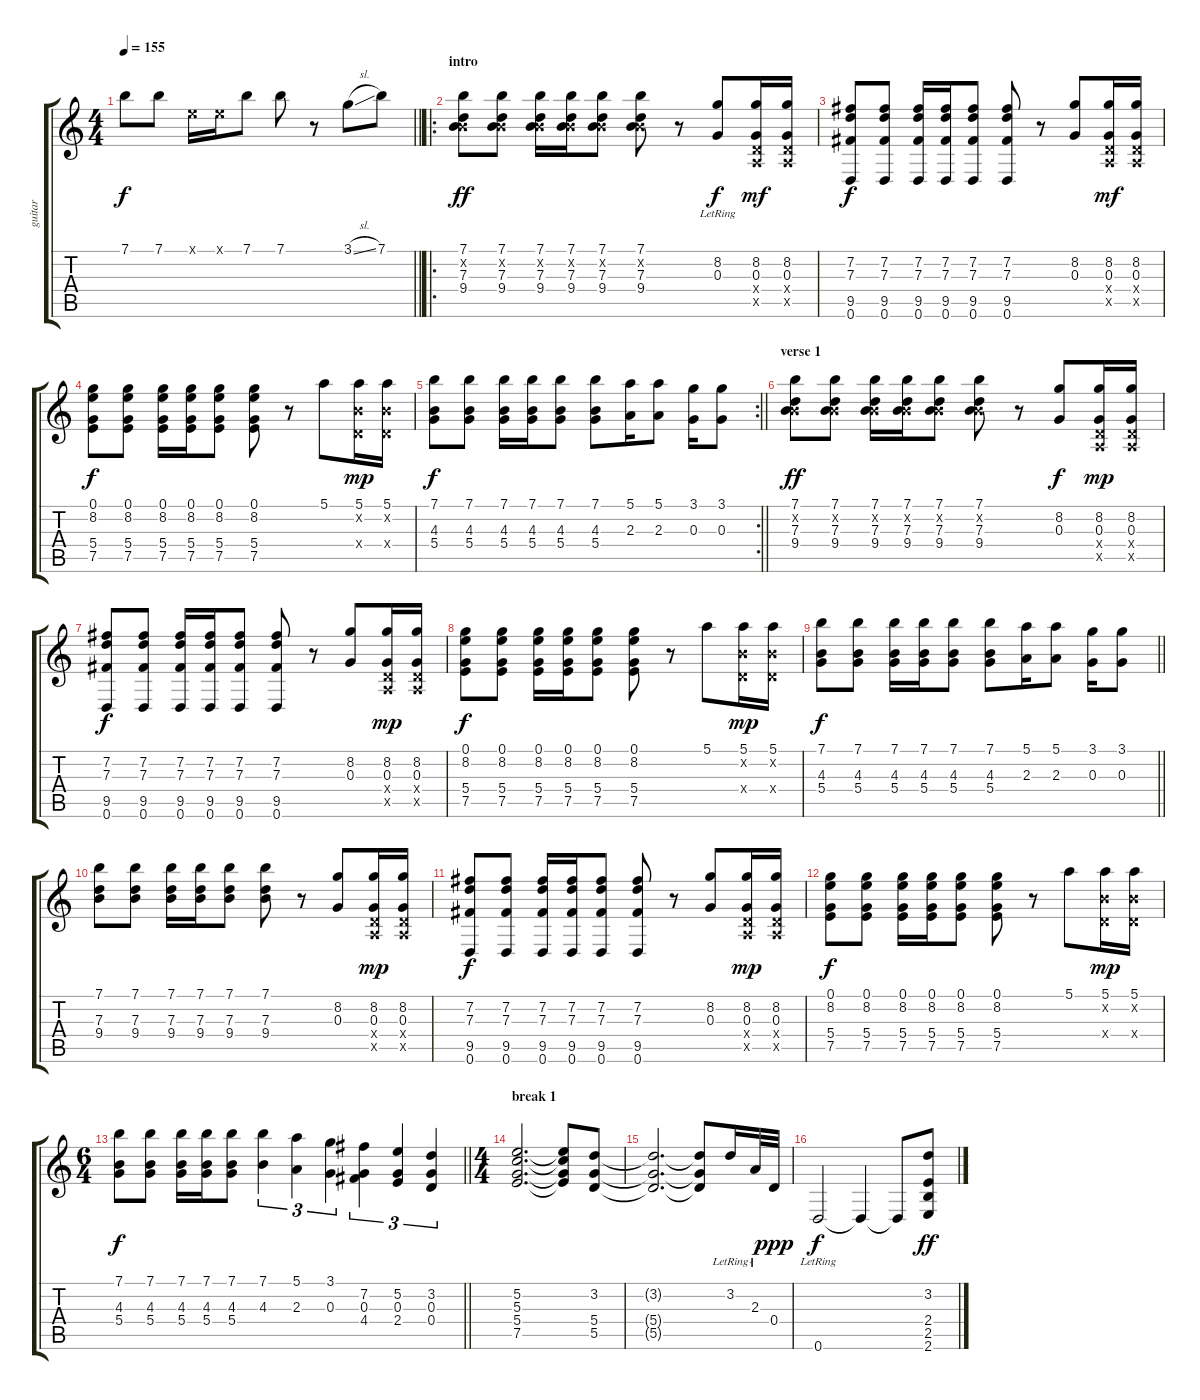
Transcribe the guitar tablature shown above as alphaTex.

\track ("guitar" "guitar") {instrument acousticguitarsteel}
\staff {score tabs}
\tuning (E4 B3 G3 D3 A2 D2) {hide}
\ts (4 4)
\tempo 155
\clef g2
\barLineRight lightlight
\ks c
7.1.8{dy f instrument distortionguitar} 7.1.8 0.1{x}.16 0.1{x}.16 7.1.8 7.1.8 r.8 3.1{sl}.8 7.1.8 |
\ro
\section ("" "intro ")
(7.1 0.2{x} 7.3 9.4).8{dy ff} (7.1 0.2{x} 7.3 9.4).8 (7.1 0.2{x} 7.3 9.4).16 (7.1 0.2{x} 7.3 9.4).16 (7.1 0.2{x} 7.3 9.4).8 (7.1 0.2{x} 7.3 9.4).8 r.8 (8.2 0.3{lr}).8{dy f} (8.2 0.3 0.4{x} 0.5{x}).16{dy mf} (8.2 0.3 0.4{x} 0.5{x}).16 |
(7.2 7.3 9.5 0.6).8{dy f} (7.2 7.3 9.5 0.6).8 (7.2 7.3 9.5 0.6).16 (7.2 7.3 9.5 0.6).16 (7.2 7.3 9.5 0.6).8 (7.2 7.3 9.5 0.6).8 r.8 (8.2 0.3).8 (8.2 0.3 0.4{x} 0.5{x}).16{dy mf} (8.2 0.3 0.4{x} 0.5{x}).16 |
(0.1 8.2 5.4 7.5).8{dy f} (0.1 8.2 5.4 7.5).8 (0.1 8.2 5.4 7.5).16 (0.1 8.2 5.4 7.5).16 (0.1 8.2 5.4 7.5).8 (0.1 8.2 5.4 7.5).8 r.8 5.1.8 (5.1 0.2{x} 0.4{x}).16{dy mp} (5.1 0.2{x} 0.4{x}).16 |
\rc 2
\barLineRight lightlight
(7.1 4.3 5.4).8{dy f} (7.1 4.3 5.4).8 (7.1 4.3 5.4).16 (7.1 4.3 5.4).16 (7.1 4.3 5.4).8 (7.1 4.3 5.4).8 (5.1 2.3).16 (5.1 2.3).8 (3.1 0.3).16 (3.1 0.3).8 |
\section ("" "verse 1")
(7.1 0.2{x} 7.3 9.4).8{dy ff} (7.1 0.2{x} 7.3 9.4).8 (7.1 0.2{x} 7.3 9.4).16 (7.1 0.2{x} 7.3 9.4).16 (7.1 0.2{x} 7.3 9.4).8 (7.1 0.2{x} 7.3 9.4).8 r.8 (8.2 0.3).8{dy f} (8.2 0.3 0.4{x} 0.5{x}).16{dy mp} (8.2 0.3 0.4{x} 0.5{x}).16 |
(7.2 7.3 9.5 0.6).8{dy f} (7.2 7.3 9.5 0.6).8 (7.2 7.3 9.5 0.6).16 (7.2 7.3 9.5 0.6).16 (7.2 7.3 9.5 0.6).8 (7.2 7.3 9.5 0.6).8 r.8 (8.2 0.3).8 (8.2 0.3 0.4{x} 0.5{x}).16{dy mp} (8.2 0.3 0.4{x} 0.5{x}).16 |
(0.1 8.2 5.4 7.5).8{dy f} (0.1 8.2 5.4 7.5).8 (0.1 8.2 5.4 7.5).16 (0.1 8.2 5.4 7.5).16 (0.1 8.2 5.4 7.5).8 (0.1 8.2 5.4 7.5).8 r.8 5.1.8 (5.1 0.2{x} 0.4{x}).16{dy mp} (5.1 0.2{x} 0.4{x}).16 |
\barLineRight lightlight
(7.1 4.3 5.4).8{dy f} (7.1 4.3 5.4).8 (7.1 4.3 5.4).16 (7.1 4.3 5.4).16 (7.1 4.3 5.4).8 (7.1 4.3 5.4).8 (5.1 2.3).16 (5.1 2.3).8 (3.1 0.3).16 (3.1 0.3).8 |
(7.1 7.3 9.4).8 (7.1 7.3 9.4).8 (7.1 7.3 9.4).16 (7.1 7.3 9.4).16 (7.1 7.3 9.4).8 (7.1 7.3 9.4).8 r.8 (8.2 0.3).8 (8.2 0.3 0.4{x} 0.5{x}).16{dy mp} (8.2 0.3 0.4{x} 0.5{x}).16 |
(7.2 7.3 9.5 0.6).8{dy f} (7.2 7.3 9.5 0.6).8 (7.2 7.3 9.5 0.6).16 (7.2 7.3 9.5 0.6).16 (7.2 7.3 9.5 0.6).8 (7.2 7.3 9.5 0.6).8 r.8 (8.2 0.3).8 (8.2 0.3 0.4{x} 0.5{x}).16{dy mp} (8.2 0.3 0.4{x} 0.5{x}).16 |
(0.1 8.2 5.4 7.5).8{dy f} (0.1 8.2 5.4 7.5).8 (0.1 8.2 5.4 7.5).16 (0.1 8.2 5.4 7.5).16 (0.1 8.2 5.4 7.5).8 (0.1 8.2 5.4 7.5).8 r.8 5.1.8 (5.1 0.2{x} 0.4{x}).16{dy mp} (5.1 0.2{x} 0.4{x}).16 |
\ts (6 4)
\barLineRight lightlight
(7.1 4.3 5.4).8{dy f} (7.1 4.3 5.4).8 (7.1 4.3 5.4).16 (7.1 4.3 5.4).16 (7.1 4.3 5.4).8 (7.1 4.3).4{tu (3 2)} (5.1 2.3).4{tu (3 2)} (3.1 0.3).4{tu (3 2)} (7.2 0.3 4.4).4{tu (3 2)} (5.2 0.3 2.4).4{tu (3 2)} (3.2 0.3 0.4).4{tu (3 2)} |
\ts (4 4)
\section ("" "break 1")
(5.2 5.3 5.4 7.5).2{d} (5.2{t} 5.3{t} 5.4{t} 7.5{t}).8 (3.2 5.4 5.5).8 |
(3.2{t} 5.4{t} 5.5{t}).2{d} (3.2{t} 5.4{t} 5.5{t}).8 3.2{lr}.16 2.3{lr}.32 0.4.32{dy ppp} |
0.6{lr}.2{dy f} 0.6{t}.4 0.6{t}.8 (3.2 2.4 2.5 2.6).8{dy ff}
